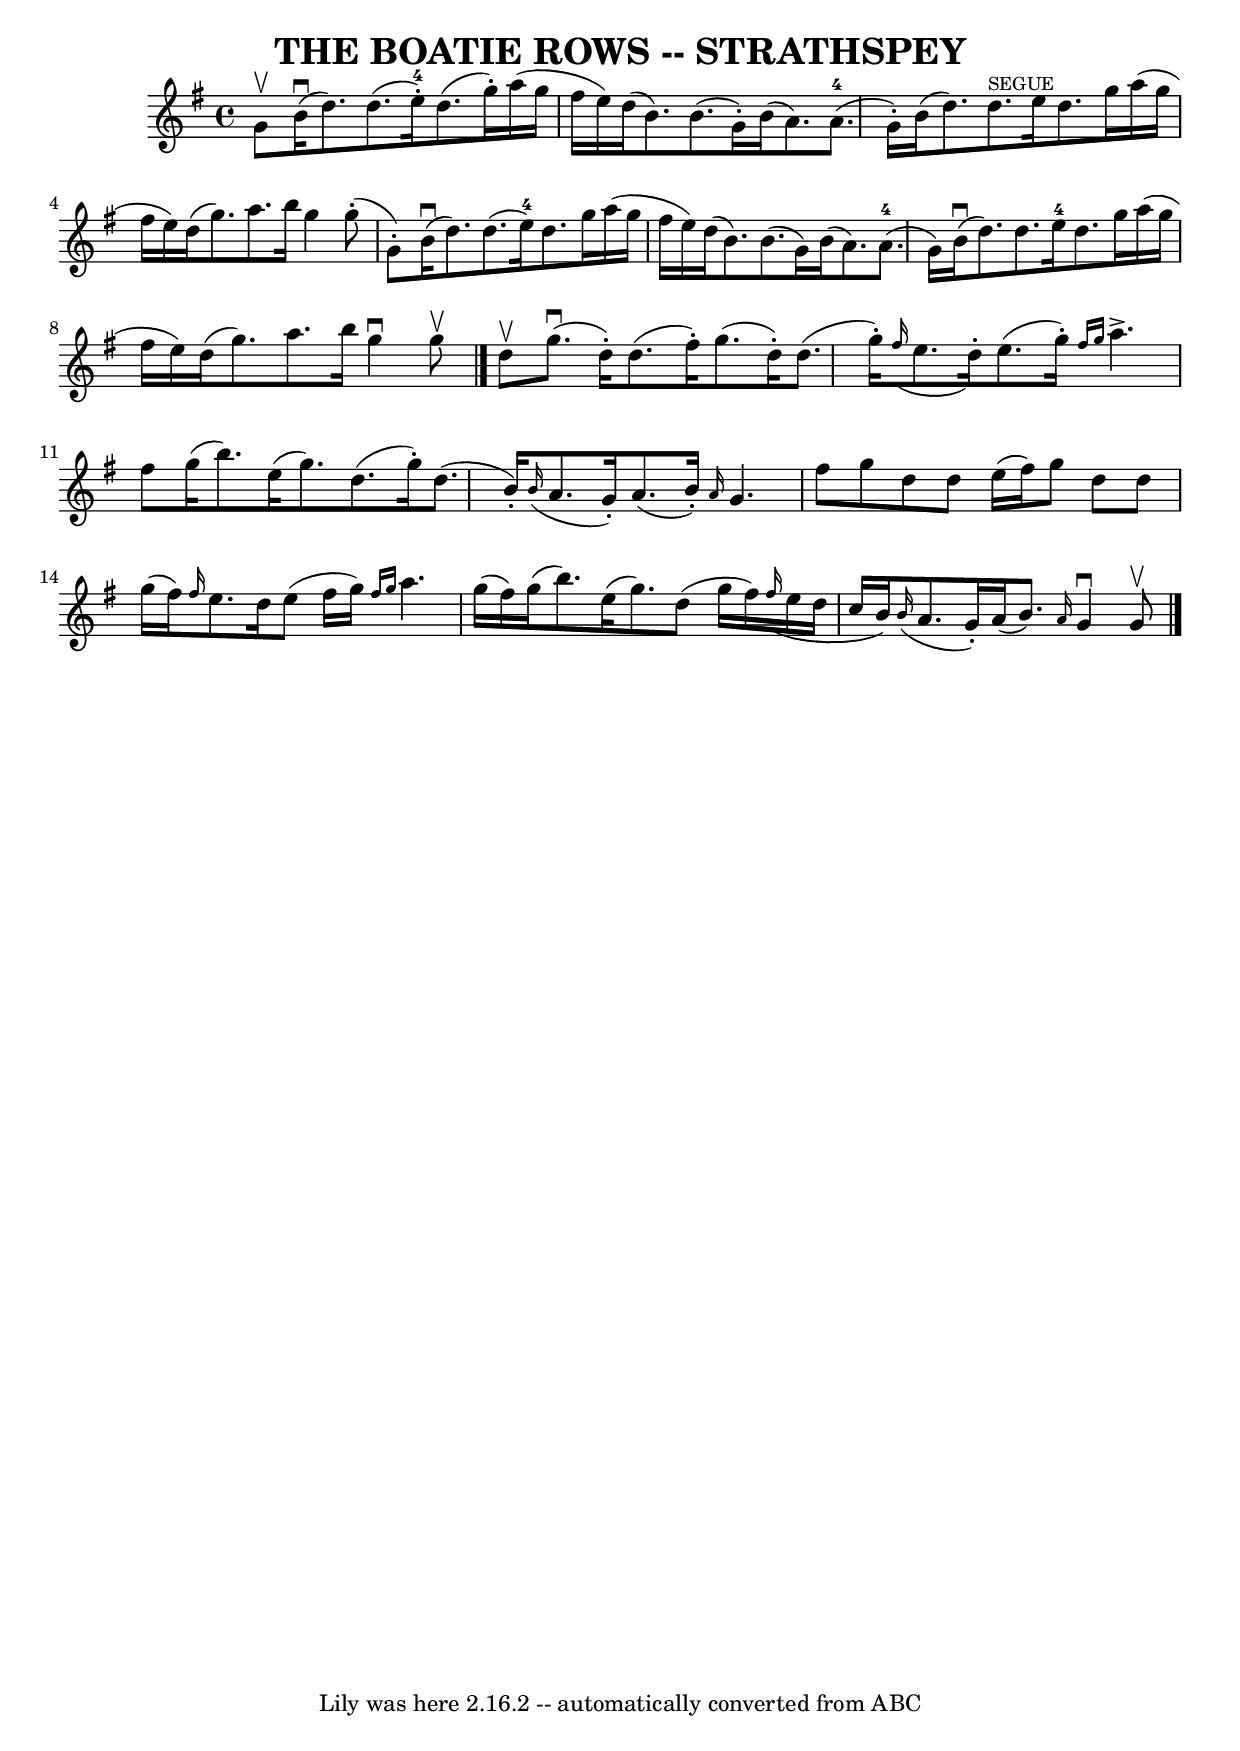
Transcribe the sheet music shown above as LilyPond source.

\version "2.16.2"
\include "Mammoth.ily"
\header {
  %% book = "Ryan's Mammoth Collection of Fiddle Tunes"
  crossRefNumber = "1"
  footnotes = ""
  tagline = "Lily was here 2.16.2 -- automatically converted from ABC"
  title = "THE BOATIE ROWS -- STRATHSPEY"

}
voicedefault =  {


  \override Staff.TimeSignature #'style = #'C
  \time 4/4 
  \key g \major
  g'8^\upbow       |
  b'16 (^\downbow   
  d''8.) d''8. (e''16-4-.) d''8. (g''16-.) a''16 (g''16 
  fis''16 e''16)   |
  d''16 (b'8.) b'8. (g'16-.)   
  b'16 (a'8.) a'8.-4(g'16-.)       |
  b'16 (d''8.-) d''8.^\segue e''16 d''8. g''16 a''16 (g''16 fis''16   
  e''16)   |
  d''16 (g''8.) a''8. b''16 g''4 g''8 
  (-. g'8-.)   |
  |
  b'16 (^\downbow d''8.) d''8. 
  (e''16-4) d''8. g''16 a''16 (g''16 fis''16 e''16)   
  |
  d''16 (b'8.) b'8. (g'16) b'16 (a'8.) a'8.-4(g'16)       |
  b'16 (^\downbow d''8.) d''8.    
  e''16-4 d''8. g''16 a''16 (g''16 fis''16 e''16)   
  |
  d''16 (g''8.) a''8. b''16 g''4^\downbow g''8^\upbow   \bar "|." d''8^\upbow       |
  g''8. (^\downbow   
  d''16-.) d''8. (fis''16-.) g''8. (d''16-.) d''8. (g''16-.)   |
  \grace { fis''16 (
	 } e''8. d''16-.) e''8. (
  g''16-.) \grace { fis''16 g''16  
		   } a''4.^\accent fis''8        
  |
  g''16 (b''8.) e''16 (g''8.) d''8. (g''16-.)   
  d''8. (b'16-.)   |
  \grace { b'16 (
	 } a'8. g'16-.)   
  a'8. (b'16-.) \grace { a'16  
			} g'4. fis''8    |
  
  |
  g''8 d''8 d''8 e''16 (fis''16) g''8 d''8 d''8 
  g''16 (fis''16)   |
  \grace { fis''16  
	 } e''8. d''16    
  e''8 (fis''16 g''16) \grace { fis''16 g''16  
			      } a''4. g''16 
  (fis''16)       |
  g''16 (b''8.) e''16 (g''8.)   
  d''8 (g''16 fis''16)   \grace { fis''16 (
				} e''16 d''16    
  c''16 b'16)   |
  \grace { b'16 (
	 } a'8. g'16-.) a'16 
  (b'8.) \grace { a'16  
		} g'4^\downbow g'8^\upbow   \bar "|."   

}

\score{
  <<

    \context Staff="default"
    {
      \voicedefault 
      
    }

  >>
  \layout {
    
  }
  \midi {
  }

}
